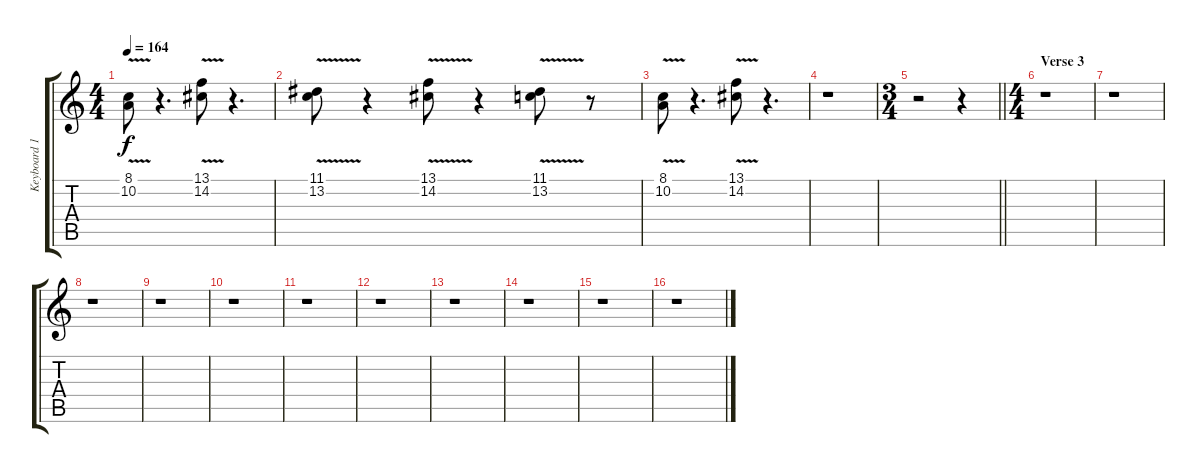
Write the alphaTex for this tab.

\track ("Keyboard 1 (Choir Aahs)" "Keyboard 1") {instrument choiraahs}
\staff {score tabs}
\tuning (E4 B3 G3 D3 A2 E2) {hide}
\ts (4 4)
\tempo 164
\clef g2
\ks c
(8.1{v} 10.2{v}).8{dy f} r.4{d} (13.1{v} 14.2{v}).8 r.4{d} |
(11.1{v} 13.2{v}).8 r.4 (13.1{v} 14.2{v}).8 r.4 (11.1{v} 13.2{v}).8 r.8 |
(8.1{v} 10.2{v}).8 r.4{d} (13.1{v} 14.2{v}).8 r.4{d} |
r.1 |
\ts (3 4)
\barLineRight lightlight
r.2 r.4 |
\ts (4 4)
\section ("" "Verse 3")
r.1 |
r.1 |
r.1 |
r.1 |
r.1 |
r.1 |
r.1 |
r.1 |
r.1 |
r.1 |
r.1
